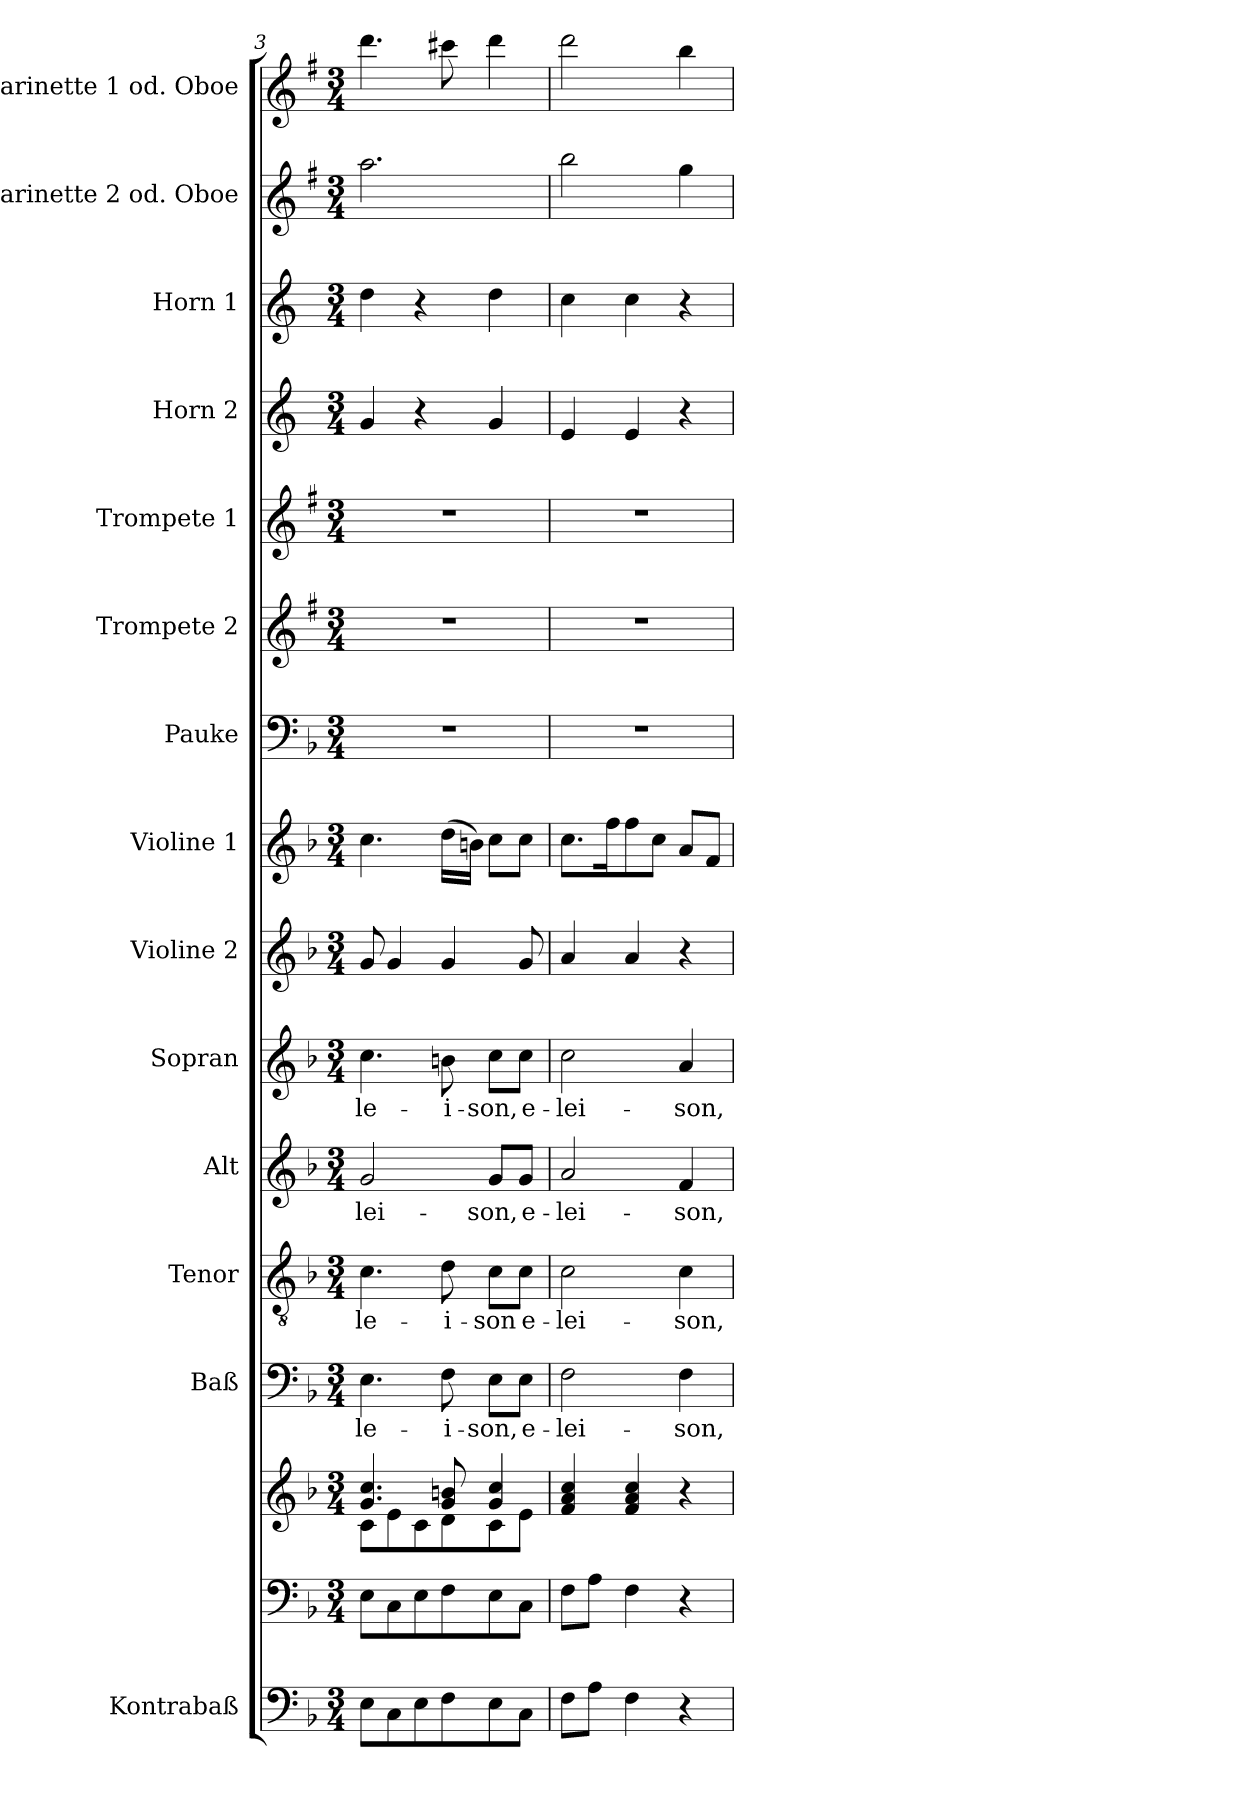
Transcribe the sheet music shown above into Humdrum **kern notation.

**kern	**kern	**kern	**kern	**text	**kern	**text	**kern	**text	**kern	**text	**kern	**kern	**kern	**kern	**kern	**kern	**kern	**kern	**kern
*part15	*part14	*part14	*part13	*part13	*part12	*part12	*part11	*part11	*part10	*part10	*part9	*part8	*part7	*part6	*part5	*part4	*part3	*part2	*part1
*staff16	*staff15	*staff14	*staff13	*staff13	*staff12	*staff12	*staff11	*staff11	*staff10	*staff10	*staff9	*staff8	*staff7	*staff6	*staff5	*staff4	*staff3	*staff2	*staff1
*I"Kontrabaß	*	*	*I"Baß	*	*I"Tenor	*	*I"Alt	*	*I"Sopran	*	*I"Violine 2	*I"Violine 1	*I"Pauke	*I"Trompete 2	*I"Trompete 1	*I"Horn 2	*I"Horn 1	*I"Klarinette 2 od. Oboe	*I"Klarinette 1 od. Oboe
*	*	*	*	*	*	*	*	*	*	*	*	*	*	*I'Tpt	*I'Tpt	*I'Hn	*I'Hn	*	*
*clefF4	*clefF4	*clefG2	*clefF4	*	*clefGv2	*	*clefG2	*	*clefG2	*	*clefG2	*clefG2	*clefF4	*clefG2	*clefG2	*clefG2	*clefG2	*clefG2	*clefG2
*ITrd7c12	*	*	*	*	*	*	*	*	*	*	*	*	*	*ITrd1c2	*ITrd1c2	*ITrd4c7	*ITrd4c7	*ITrd1c2	*ITrd1c2
*k[b-]	*k[b-]	*k[b-]	*k[b-]	*	*k[b-]	*	*k[b-]	*	*k[b-]	*	*k[b-]	*k[b-]	*k[b-]	*k[b-]	*k[b-]	*k[b-]	*k[b-]	*k[b-]	*k[b-]
*F:	*F:	*F:	*F:	*	*F:	*	*F:	*	*F:	*	*F:	*F:	*F:	*F:	*F:	*F:	*F:	*F:	*F:
*M3/4	*M3/4	*M3/4	*M3/4	*	*M3/4	*	*M3/4	*	*M3/4	*	*M3/4	*M3/4	*M3/4	*M3/4	*M3/4	*M3/4	*M3/4	*M3/4	*M3/4
=3	=3	=3	=3	=3	=3	=3	=3	=3	=3	=3	=3	=3	=3	=3	=3	=3	=3	=3	=3
*	*	*^	*	*	*	*	*	*	*	*	*	*	*	*	*	*	*	*	*
!	!	!	!	!	!LO:LY:b	!	!LO:LY:b	!	!LO:LY:b	!	!LO:LY:b	!	!	!	!	!	!	!	!	!
8EE\L	8E\L	4.g/ 4.cc/	8c\L	4.E\	-le-	4.c\	-le-	2g/	-lei-	4.cc\	-le-	8g/	4.cc\	2.r	2.r	2.r	4c/	4g\	2.gg\	4.ccc\
8CC\	8C\	.	8e\	.	.	.	.	.	.	.	.	4g/	.	.	.	.	.	.	.	.
8EE\	8E\	.	8c\	.	.	.	.	.	.	.	.	.	.	.	.	.	4r	4r	.	.
!	!	!	!	!	!LO:LY:b	!	!LO:LY:b	!	!	!	!LO:LY:b	!	!	!	!	!	!	!	!	!
8FF\	8F\	8g/ 8bn/	8d\	8F\	-i-	8d\	-i-	.	.	8bn\	-i-	4g/	(>16dd\LL	.	.	.	.	.	.	8bbn\
.	.	.	.	.	.	.	.	.	.	.	.	.	16bn\JJ)	.	.	.	.	.	.	.
!	!	!	!	!	!LO:LY:b	!	!LO:LY:b	!	!LO:LY:b	!	!LO:LY:b	!	!	!	!	!	!	!	!	!
8EE\	8E\	4g/ 4cc/	8c\	8E\L	-son,	8c\L	-son	8g/L	-son,	8cc\L	-son,	.	8cc\L	.	.	.	4c/	4g\	.	4ccc\
!	!	!	!	!	!LO:LY:b	!	!LO:LY:b	!	!LO:LY:b	!	!LO:LY:b	!	!	!	!	!	!	!	!	!
8CC\J	8C\J	.	8e\J	8E\J	e-	8c\J	e-	8g/J	e-	8cc\J	e-	8g/	8cc\J	.	.	.	.	.	.	.
=4	=4	=4	=4	=4	=4	=4	=4	=4	=4	=4	=4	=4	=4	=4	=4	=4	=4	=4	=4	=4
!	!	!	!	!	!LO:LY:b	!	!LO:LY:b	!	!LO:LY:b	!	!LO:LY:b	!	!	!	!	!	!	!	!	!
*	*	*v	*v	*	*	*	*	*	*	*	*	*	*	*	*	*	*	*	*	*
8FF\L	8F\L	4f/ 4a/ 4cc/	2F\	-lei-	2c\	-lei-	2a/	-lei-	2cc\	-lei-	4a/	8.cc\L	2.r	2.r	2.r	4A/	4f\	2aa\	2ccc\
8AA\J	8A\J	.	.	.	.	.	.	.	.	.	.	.	.	.	.	.	.	.	.
.	.	.	.	.	.	.	.	.	.	.	.	16ff\k	.	.	.	.	.	.	.
4FF\	4F\	4f/ 4a/ 4cc/	.	.	.	.	.	.	.	.	4a/	8ff\	.	.	.	4A/	4f\	.	.
.	.	.	.	.	.	.	.	.	.	.	.	8cc\J	.	.	.	.	.	.	.
!	!	!	!	!LO:LY:b	!	!LO:LY:b	!	!LO:LY:b	!	!LO:LY:b	!	!	!	!	!	!	!	!	!
4r	4r	4r	4F\	-son,	4c\	-son,	4f/	-son,	4a/	-son,	4r	8a/L	.	.	.	4r	4r	4ff\	4aa\
.	.	.	.	.	.	.	.	.	.	.	.	8f/J	.	.	.	.	.	.	.
=	=	=	=	=	=	=	=	=	=	=	=	=	=	=	=	=	=	=	=
*-	*-	*-	*-	*-	*-	*-	*-	*-	*-	*-	*-	*-	*-	*-	*-	*-	*-	*-	*-
